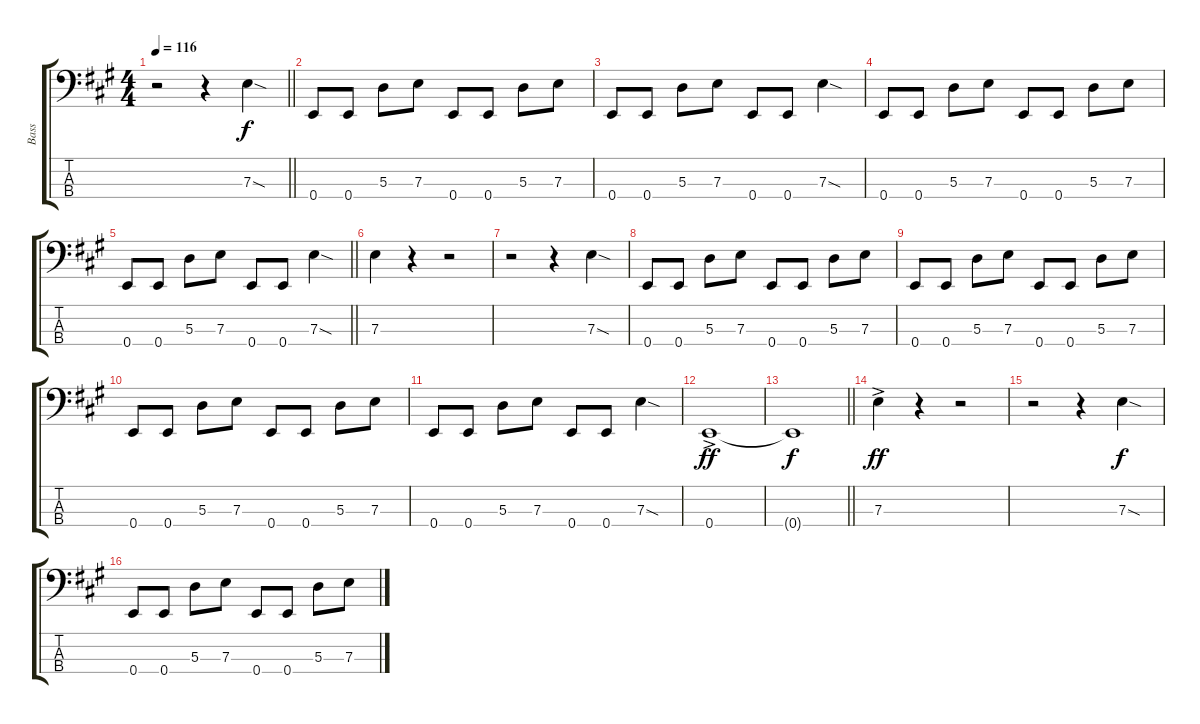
\track ("Bass" "Bass") {instrument electricbassfinger}
\staff {score tabs}
\tuning (G2 D2 A1 E1) {hide}
\ts (4 4)
\tempo 116
\clef f4
\barLineRight lightlight
\ks a
r.2{dy f instrument electricbassfinger} r.4 7.3{sod}.4 |
0.4.8 0.4.8 5.3.8 7.3.8 0.4.8 0.4.8 5.3.8 7.3.8 |
0.4.8 0.4.8 5.3.8 7.3.8 0.4.8 0.4.8 7.3{sod}.4 |
0.4.8 0.4.8 5.3.8 7.3.8 0.4.8 0.4.8 5.3.8 7.3.8 |
\barLineRight lightlight
0.4.8 0.4.8 5.3.8 7.3.8 0.4.8 0.4.8 7.3{sod}.4 |
7.3.4 r.4 r.2 |
r.2 r.4 7.3{sod}.4 |
0.4.8 0.4.8 5.3.8 7.3.8 0.4.8 0.4.8 5.3.8 7.3.8 |
0.4.8 0.4.8 5.3.8 7.3.8 0.4.8 0.4.8 5.3.8 7.3.8 |
0.4.8 0.4.8 5.3.8 7.3.8 0.4.8 0.4.8 5.3.8 7.3.8 |
0.4.8 0.4.8 5.3.8 7.3.8 0.4.8 0.4.8 7.3{sod}.4 |
0.4{ac}.1{dy ff} |
\barLineRight lightlight
0.4{t}.1{dy f} |
7.3{ac}.4{dy ff} r.4 r.2 |
r.2 r.4 7.3{sod}.4{dy f} |
0.4.8 0.4.8 5.3.8 7.3.8 0.4.8 0.4.8 5.3.8 7.3.8
